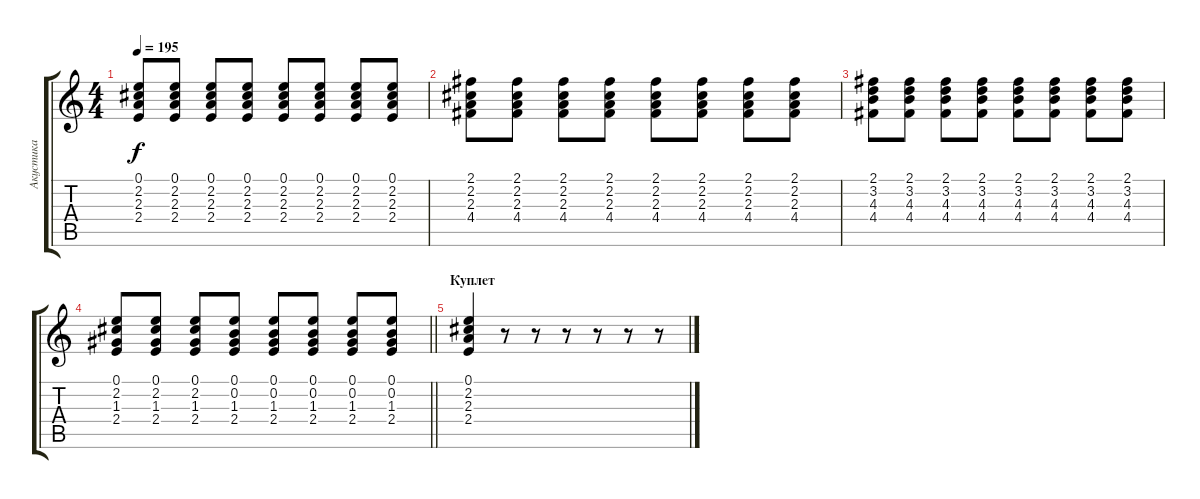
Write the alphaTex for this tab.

\track ("Акустика" "Акустика") {instrument acousticguitarsteel}
\staff {score tabs}
\tuning (E4 B3 G3 D3 A2 E2) {hide}
\ts (4 4)
\tempo 195
\clef g2
\ks c
(0.1 2.2 2.3 2.4).8{dy f} (0.1 2.2 2.3 2.4).8 (0.1 2.2 2.3 2.4).8 (0.1 2.2 2.3 2.4).8 (0.1 2.2 2.3 2.4).8 (0.1 2.2 2.3 2.4).8 (0.1 2.2 2.3 2.4).8 (0.1 2.2 2.3 2.4).8 |
(2.1 2.2 2.3 4.4).8 (2.1 2.2 2.3 4.4).8 (2.1 2.2 2.3 4.4).8 (2.1 2.2 2.3 4.4).8 (2.1 2.2 2.3 4.4).8 (2.1 2.2 2.3 4.4).8 (2.1 2.2 2.3 4.4).8 (2.1 2.2 2.3 4.4).8 |
(2.1 3.2 4.3 4.4).8 (2.1 3.2 4.3 4.4).8 (2.1 3.2 4.3 4.4).8 (2.1 3.2 4.3 4.4).8 (2.1 3.2 4.3 4.4).8 (2.1 3.2 4.3 4.4).8 (2.1 3.2 4.3 4.4).8 (2.1 3.2 4.3 4.4).8 |
\barLineRight lightlight
(0.1 2.2 1.3 2.4).8 (0.1 2.2 1.3 2.4).8 (0.1 2.2 1.3 2.4).8 (0.1 0.2 1.3 2.4).8 (0.1 0.2 1.3 2.4).8 (0.1 0.2 1.3 2.4).8 (0.1 0.2 1.3 2.4).8 (0.1 0.2 1.3 2.4).8 |
\section ("" "Куплет")
(0.1 2.2 2.3 2.4).4 r.8 r.8 r.8 r.8 r.8 r.8
